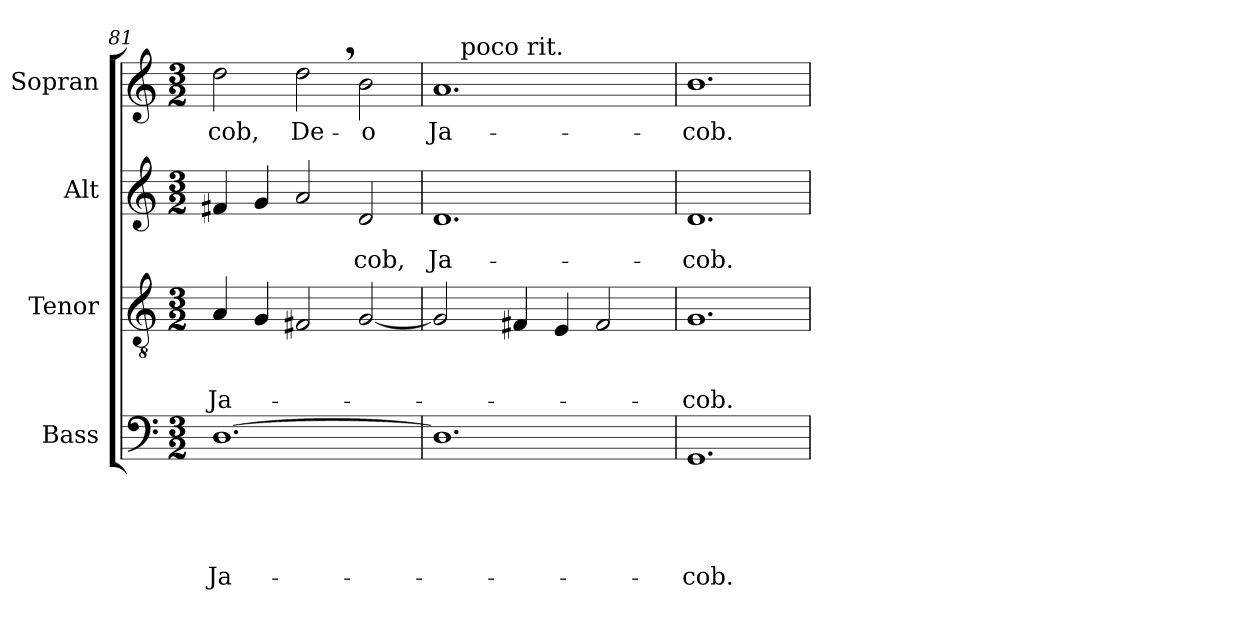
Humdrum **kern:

**kern	**text	**text	**text	**text	**text	**kern	**text	**text	**text	**kern	**text	**text	**kern	**text
*part4	*part4	*part4	*part4	*part4	*part4	*part3	*part3	*part3	*part3	*part2	*part2	*part2	*part1	*part1
*staff4	*staff4	*staff4	*staff4	*staff4	*staff4	*staff3	*staff3	*staff3	*staff3	*staff2	*staff2	*staff2	*staff1	*staff1
*I"Bass	*	*	*	*	*	*I"Tenor	*	*	*	*I"Alt	*	*	*I"Sopran	*
*I'B	*	*	*	*	*	*I'T	*	*	*	*I'A	*	*	*I'S	*
*clefF4	*	*	*	*	*	*clefGv2	*	*	*	*clefG2	*	*	*clefG2	*
*k[]	*	*	*	*	*	*k[]	*	*	*	*k[]	*	*	*k[]	*
*C:	*	*	*	*	*	*C:	*	*	*	*C:	*	*	*C:	*
*M3/2	*	*	*	*	*	*M3/2	*	*	*	*M3/2	*	*	*M3/2	*
=81	=81	=81	=81	=81	=81	=81	=81	=81	=81	=81	=81	=81	=81	=81
!	!	!	!	!	!LO:LY:b	!	!	!	!LO:LY:b	!	!	!	!	!LO:LY:b
[>1.D	.	.	.	.	Ja-	4A/	.	.	Ja-	4f#X/	.	.	2dd\	-cob,
.	.	.	.	.	.	4G/	.	.	.	4g/	.	.	.	.
!	!	!	!	!	!	!	!	!	!	!	!	!	!	!LO:LY:b
.	.	.	.	.	.	2F#X/	.	.	.	2a/	.	.	2dd,>\	De-
!	!	!	!	!	!	!	!	!	!	!	!	!LO:LY:b	!	!LO:LY:b
.	.	.	.	.	.	[<2G/	.	.	.	2d/	.	-cob,	2b\	-o
=82	=82	=82	=82	=82	=82	=82	=82	=82	=82	=82	=82	=82	=82	=82
!	!	!	!	!	!	!	!	!	!	!	!	!LO:LY:b	!	!LO:LY:b
*	*	*	*	*	*	*	*	*	*	*	*	*	*^	*
1.D]	.	.	.	.	.	2G/]	.	.	.	1.d	.	Ja-	1.a	8ryy	Ja-
!	!	!	!	!	!	!	!	!	!	!	!	!	!	!LO:TX:a:t=poco rit.	!
.	.	.	.	.	.	.	.	.	.	.	.	.	.	1ryy	.
.	.	.	.	.	.	4F#X/	.	.	.	.	.	.	.	.	.
.	.	.	.	.	.	4E/	.	.	.	.	.	.	.	.	.
.	.	.	.	.	.	2F#/	.	.	.	.	.	.	.	.	.
.	.	.	.	.	.	.	.	.	.	.	.	.	.	4.ryy	.
=83	=83	=83	=83	=83	=83	=83	=83	=83	=83	=83	=83	=83	=83	=83	=83
!	!	!	!	!	!LO:LY:b	!	!	!	!LO:LY:b	!	!	!LO:LY:b	!	!	!LO:LY:b
*	*	*	*	*	*	*	*	*	*	*	*	*	*v	*v	*
1.GG	.	.	.	.	-cob.	1.G	.	.	-cob.	1.d	.	-cob.	1.b	-cob.
=	=	=	=	=	=	=	=	=	=	=	=	=	=	=
*-	*-	*-	*-	*-	*-	*-	*-	*-	*-	*-	*-	*-	*-	*-
